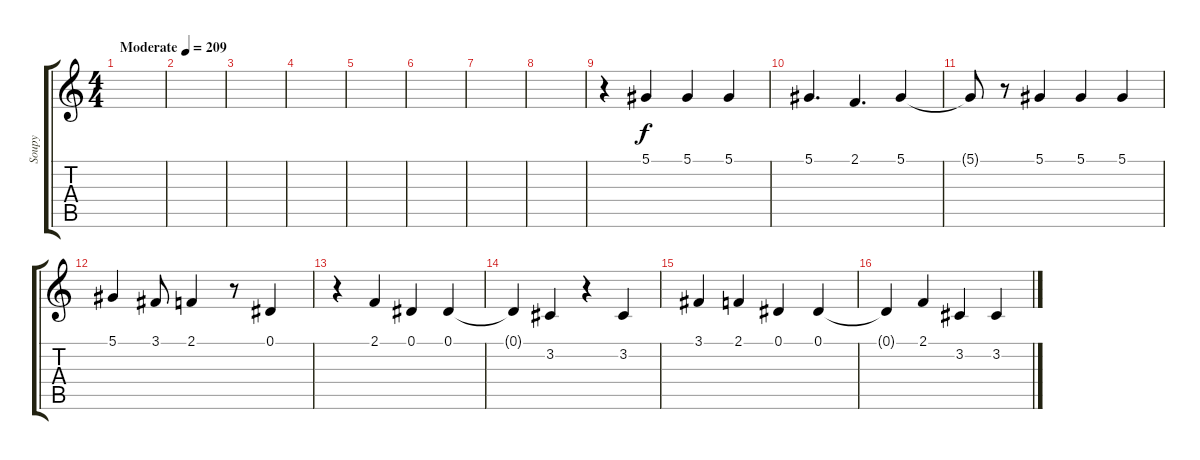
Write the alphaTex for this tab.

\track ("Soupy" "Soupy") {instrument oboe}
\staff {score tabs}
\tuning (Eb4 Bb3 Gb3 Db3 Ab2 Eb2) {hide}
\ts (4 4)
\tempo (209 "Moderate")
\clef g2
\ks c
|
|
|
|
|
|
|
|
r.4 5.1.4 5.1.4 5.1.4 |
5.1.4{d} 2.1.4{d} 5.1.4 |
5.1{t}.8 r.8 5.1.4 5.1.4 5.1.4 |
5.1.4 3.1.8 2.1.4 r.8 0.1.4 |
r.4 2.1.4 0.1.4 0.1.4 |
0.1{t}.4 3.2.4 r.4 3.2.4 |
3.1.4 2.1.4 0.1.4 0.1.4 |
0.1{t}.4 2.1.4 3.2.4 3.2.4
